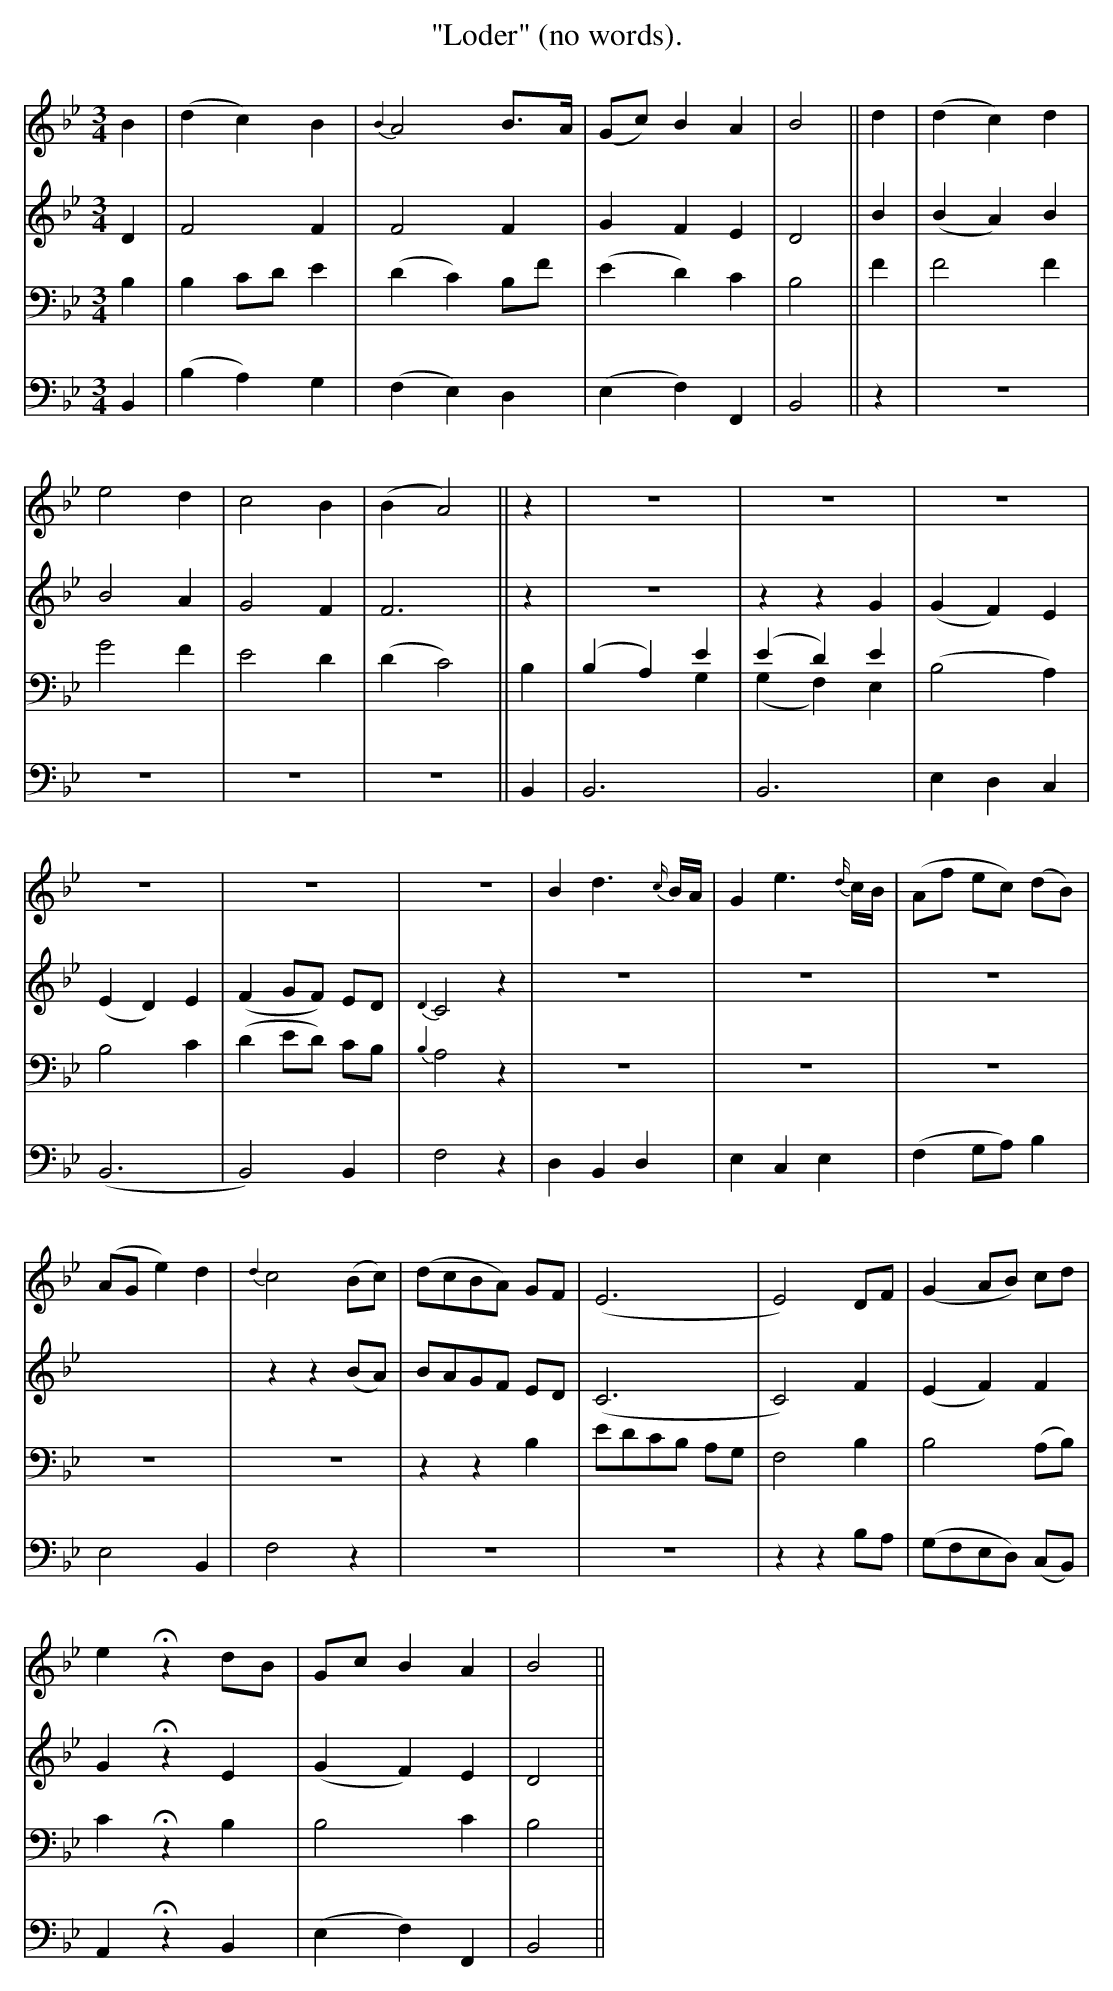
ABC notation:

X:1
T: "Loder" (no words).
M:3/4
L:1/4
K:Bb
V:T1 clef=treble
V:T2 clef=treble
V:B1 middle=d clef=bass
V:B2 middle=d clef=bass
[V:T1]B| (dc) B | {B2}A2 B/>A/ | (G/c/) B A  | B2|| d| (dc) d|
[V:T2] D | F2 F | F2 F | G F E | D2 || B | (BA) B |
[V:B1] b | b c'/d'/ e' | (d'c') b/f'/ | (e' d') c' | b2 || f' | f'2 f' |
[V:B2] B | (ba) g | (fe) d | (ef) F | B2 || z | z3 |
[V:T1] e2 d | c2 B | (B A2) || z |  z3 | z3 | z3 |
[V:T2] B2 A | G2 F | F3 || z | z3 | z z G | (G F) E |
[V:B1] g'2 f' | e'2 d' | (d' c'2) || b |(b a) e'  & x x g | (e' d') e' & (g f) e | (b2 a) |
[V:B2] z3 | z3 | z3 ||  B | B3 | B3 | e d c |
[V:T1] z3 | z3 | z3 | B d3/2 {c/} B//A//  |  G e3/2  {d/}c//B//   |  (A/f/ e/c/) (d/B/) |
[V:T2] (E D ) E | (F  G/F/) E/D/ | {D2}C2 z | z3 | z3 | z3 |
[V:B1] b2 c'   |  (d' e'/d'/) c'/b/  |  {b2}a2 z  | z3 | z3 | z3 |
[V:B2] (B3 | B2) B | f2 z | d B d | e c e | (f g/a/)  b  |
[V:T1] (A/G/ e) d |  {d2}c2 (B/c/) | (d/c/B/A/) G/F/ | (E3 | E2) D/F/ | (G A/B/) c/d/ |
[V:T2] x x x| z z (B/A/) | B/A/G/F/  E/D/ | (C3 | C2) F| (E F ) F |
[V:B1] z3 | z3 | z z b | e'/d'/c'/b/ a/g/ | f2 b | b2 (a/b/) |
[V:B2] e2 B | f2 z | z3 | z3 | z z b/a/ | (g/f/e/d/) (c/B/) |
[V:T1] e !fermata!z d/B/ | G/c/ B A | B2 ||
[V:T2] G !fermata!z  E | (G F) E | D2 ||
[V:B1] c'!fermata!z b | b2 c' | b2 ||
[V:B2] A !fermata!z B | (e f) F | B2 ||
